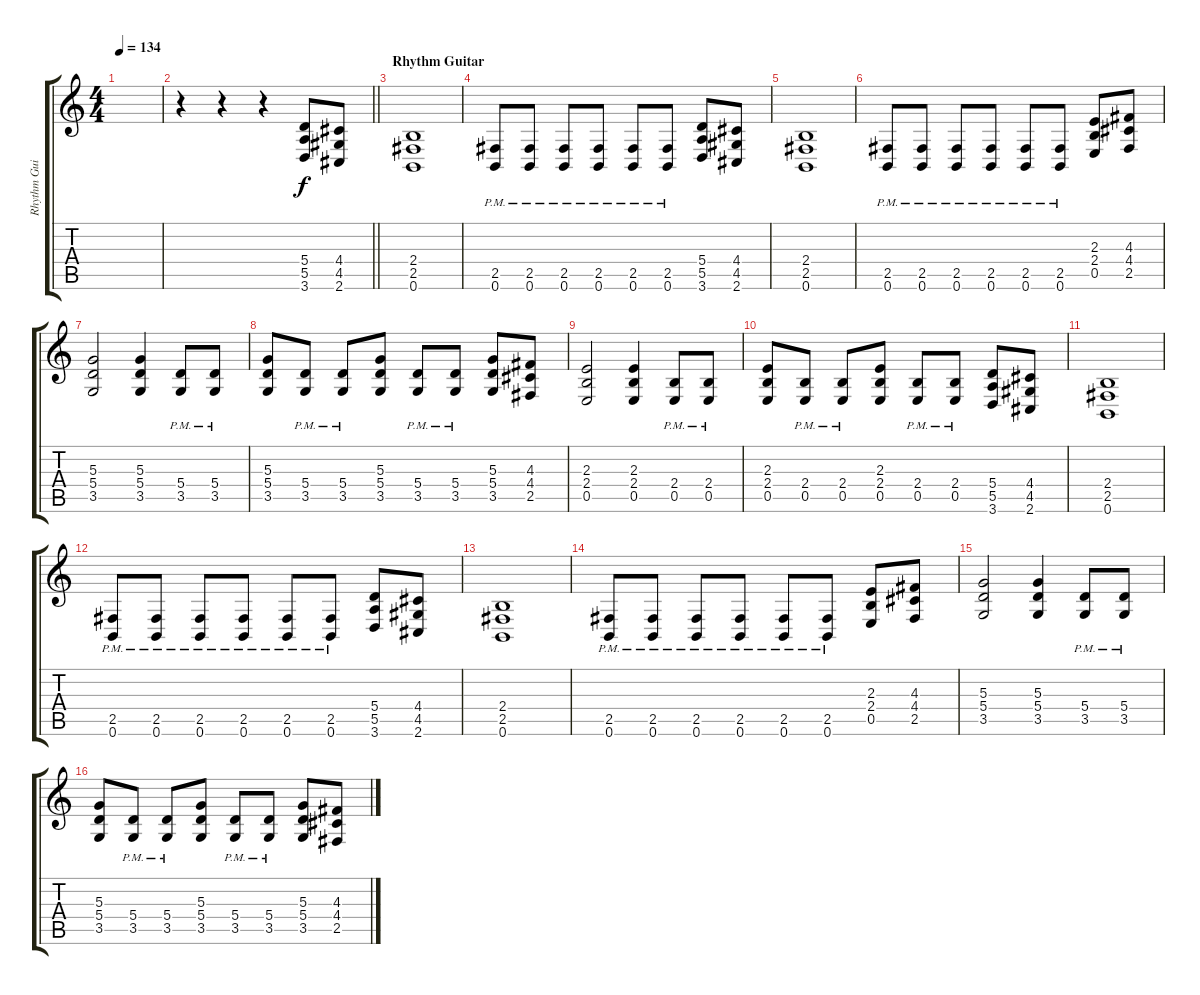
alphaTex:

\track ("Rhythm Guitar" "Rhythm Gui") {instrument distortionguitar}
\staff {score tabs}
\tuning (B3 Gb3 D3 A2 E2 B1) {hide}
\ts (4 4)
\tempo 134
\clef g2
\ks c
|
\barLineRight lightlight
r.4 r.4 r.4 (5.4 5.5 3.6).8 (4.4 4.5 2.6).8 |
\section ("" "Rhythm Guitar")
(2.4 2.5 0.6).1 |
(2.5{pm} 0.6{pm}).8 (2.5{pm} 0.6{pm}).8 (2.5{pm} 0.6{pm}).8 (2.5{pm} 0.6{pm}).8 (2.5{pm} 0.6{pm}).8 (2.5{pm} 0.6{pm}).8 (5.4 5.5 3.6).8 (4.4 4.5 2.6).8 |
(2.4 2.5 0.6).1 |
(2.5{pm} 0.6{pm}).8 (2.5{pm} 0.6{pm}).8 (2.5{pm} 0.6{pm}).8 (2.5{pm} 0.6{pm}).8 (2.5{pm} 0.6{pm}).8 (2.5{pm} 0.6{pm}).8 (2.3 2.4 0.5).8 (4.3 4.4 2.5).8 |
(5.3 5.4 3.5).2 (5.3 5.4 3.5).4 (5.4{pm} 3.5{pm}).8 (5.4{pm} 3.5{pm}).8 |
(5.3 5.4 3.5).8 (5.4{pm} 3.5{pm}).8 (5.4{pm} 3.5{pm}).8 (5.3 5.4 3.5).8 (5.4{pm} 3.5{pm}).8 (5.4{pm} 3.5{pm}).8 (5.3 5.4 3.5).8 (4.3 4.4 2.5).8 |
(2.3 2.4 0.5).2 (2.3 2.4 0.5).4 (2.4{pm} 0.5{pm}).8 (2.4{pm} 0.5{pm}).8 |
(2.3 2.4 0.5).8 (2.4{pm} 0.5{pm}).8 (2.4{pm} 0.5{pm}).8 (2.3 2.4 0.5).8 (2.4{pm} 0.5{pm}).8 (2.4{pm} 0.5{pm}).8 (5.4 5.5 3.6).8 (4.4 4.5 2.6).8 |
(2.4 2.5 0.6).1 |
(2.5{pm} 0.6{pm}).8 (2.5{pm} 0.6{pm}).8 (2.5{pm} 0.6{pm}).8 (2.5{pm} 0.6{pm}).8 (2.5{pm} 0.6{pm}).8 (2.5{pm} 0.6{pm}).8 (5.4 5.5 3.6).8 (4.4 4.5 2.6).8 |
(2.4 2.5 0.6).1 |
(2.5{pm} 0.6{pm}).8 (2.5{pm} 0.6{pm}).8 (2.5{pm} 0.6{pm}).8 (2.5{pm} 0.6{pm}).8 (2.5{pm} 0.6{pm}).8 (2.5{pm} 0.6{pm}).8 (2.3 2.4 0.5).8 (4.3 4.4 2.5).8 |
(5.3 5.4 3.5).2 (5.3 5.4 3.5).4 (5.4{pm} 3.5{pm}).8 (5.4{pm} 3.5{pm}).8 |
(5.3 5.4 3.5).8 (5.4{pm} 3.5{pm}).8 (5.4{pm} 3.5{pm}).8 (5.3 5.4 3.5).8 (5.4{pm} 3.5{pm}).8 (5.4{pm} 3.5{pm}).8 (5.3 5.4 3.5).8 (4.3 4.4 2.5).8
